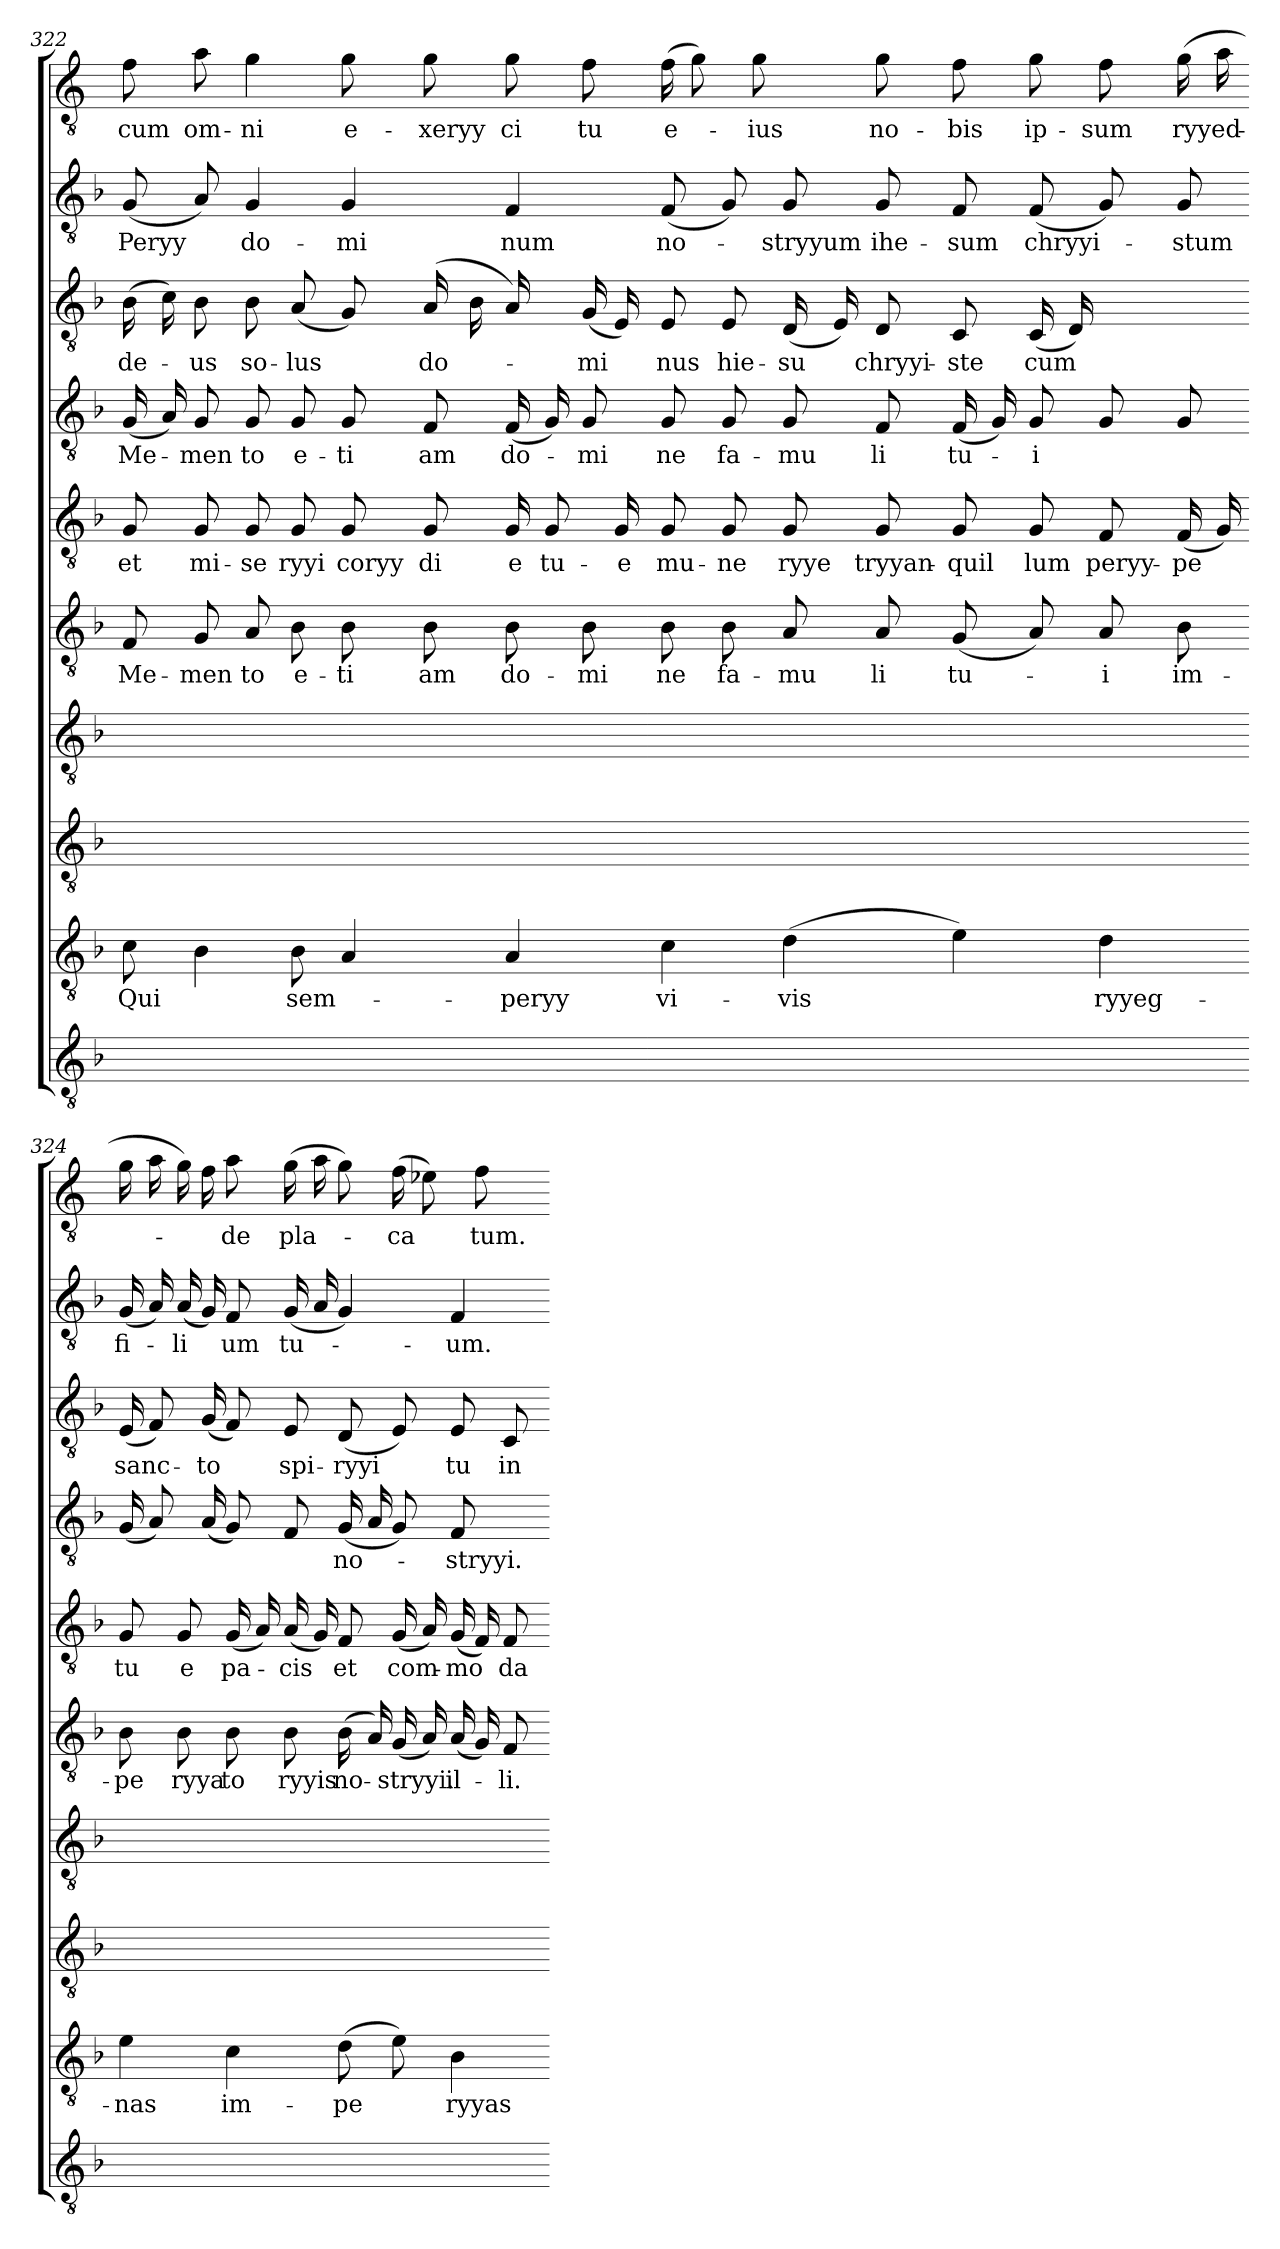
**kern	**kern	**text	**kern	**kern	**kern	**text	**kern	**text	**kern	**text	**kern	**text	**kern	**text	**kern	**text
*part10	*part9	*part9	*part8	*part7	*part6	*part6	*part5	*part5	*part4	*part4	*part3	*part3	*part2	*part2	*part1	*part1
*staff10	*staff9	*staff9	*staff8	*staff7	*staff6	*staff6	*staff5	*staff5	*staff4	*staff4	*staff3	*staff3	*staff2	*staff2	*staff1	*staff1
*clefGv2	*clefGv2	*	*clefGv2	*clefGv2	*clefGv2	*	*clefGv2	*	*clefGv2	*	*clefGv2	*	*clefGv2	*	*clefGv2	*
*k[b-]	*k[b-]	*	*k[b-]	*k[b-]	*k[b-]	*	*k[b-]	*	*k[b-]	*	*k[b-]	*	*k[b-]	*	*k[]	*
=322	=322	=322	=322	=322	=322	=322	=322	=322	=322	=322	=322	=322	=322	=322	=322	=322
1ryy	8c	Qui	1ryy	1ryy	8F	Me-	8G	et	(16G	Me-	(16B-	de-	(8G	Peryy	8f	cum
.	.	.	.	.	.	.	.	.	16A)	.	16c)	.	.	.	.	.
.	4B-	.	.	.	8G	men	8G	mi-	8G	men	8B-	-us	8A)	.	8a	om-
.	.	.	.	.	8A	-to	8G	se	8G	-to	8B-	so-	4G	do-	4g	-ni
.	8B-	sem-	.	.	8B-	e-	8G	ryyi	8G	e-	(8A	-lus	.	.	.	.
.	4A	.	.	.	8B-	ti	8G	coryy	8G	ti	8G)	.	4G	mi	8g	e-
.	.	.	.	.	8B-	-am	8G	di	8F	-am	(16A	do-	.	.	8g	xeryy
.	.	.	.	.	.	.	.	.	.	.	16B-	.	.	.	.	.
.	4A	-peryy	.	.	8B-	do-	16G	-e	(16F	do-	16A)	.	4F	-num	8g	ci
.	.	.	.	.	.	.	8G	tu-	16G)	.	16ryy	.	.	.	.	.
.	.	.	.	.	8B-	mi	.	.	8G	mi	(16G	mi	.	.	8f	-tu
.	.	.	.	.	.	.	16G	-e	.	.	16E)	.	.	.	.	.
=323-	=323-	=323-	=323-	=323-	=323-	=323-	=323-	=323-	=323-	=323-	=323-	=323-	=323-	=323-	=323-	=323-
1ryy	4c	vi-	1ryy	1ryy	8B-	-ne	8G	mu-	8G	-ne	8E	-nus	(8F	no-	(16f	e-
.	.	.	.	.	.	.	.	.	.	.	.	.	.	.	8g)	.
.	.	.	.	.	8B-	fa-	8G	ne	8G	fa-	8E	hie-	8G)	.	.	.
.	.	.	.	.	.	.	.	.	.	.	.	.	.	.	8g	-ius
.	(4d	-vis	.	.	8A	mu	8G	-ryye	8G	mu	(16D	-su	8G	-stryyum	.	.
.	.	.	.	.	.	.	.	.	.	.	16E)	.	.	.	16ryy	.
.	.	.	.	.	8A	-li	8G	tryyan-	8F	-li	8D	chryyi-	8G	ihe-	8g	no-
.	4e)	.	.	.	(8G	tu-	8G	quil	(16F	tu-	8C	-ste	8F	-sum	8f	-bis
.	.	.	.	.	.	.	.	.	16G)	.	.	.	.	.	.	.
.	.	.	.	.	8A)	.	8G	-lum	8G	-i	(16C	cum	(8F	chryyi-	8g	ip-
.	.	.	.	.	.	.	.	.	.	.	16D)	.	.	.	.	.
.	4d	ryyeg-	.	.	8A	-i	8F	peryy-	8G	.	4ryy	.	8G)	.	8f	-sum
.	.	.	.	.	8B-	im-	(16F	pe	8G	.	.	.	8G	-stum	(16g	ryyed-
.	.	.	.	.	.	.	16G)	.	.	.	.	.	.	.	16a	.
=324-	=324-	=324-	=324-	=324-	=324-	=324-	=324-	=324-	=324-	=324-	=324-	=324-	=324-	=324-	=324-	=324-
1ryy	4e	-nas	1ryy	1ryy	8B-	pe	8G	tu	(16G	.	(16E	sanc-	(16G	fi-	16g	.
.	.	.	.	.	.	.	.	.	8A)	.	8F)	.	16A)	.	16a	.
.	.	.	.	.	8B-	ryya	8G	-e	.	.	.	.	(16A	li	16g)	.
.	.	.	.	.	.	.	.	.	(16A	.	(16G	-to	16G)	.	16f	.
.	4c	im-	.	.	8B-	to	(16G	pa-	8G)	.	8F)	.	8F	-um	8a	-de
.	.	.	.	.	.	.	16A)	.	.	.	.	.	.	.	.	.
.	.	.	.	.	8B-	-ryyis	(16A	-cis	8F	.	8E	spi-	(16G	tu-	(16g	pla-
.	.	.	.	.	.	.	16G)	.	.	.	.	.	16A	.	16a	.
.	(8d	pe	.	.	(16B-	no-	8F	et	(16G	no-	(8D	ryyi	4G)	.	8g)	.
.	.	.	.	.	16A)	.	.	.	16A	.	.	.	.	.	.	.
.	8e)	.	.	.	(16G	-stryyi.	(16G	com-	8G)	.	8E)	.	.	.	(16f	ca
.	.	.	.	.	16A)	.	16A)	.	.	.	.	.	.	.	8e-)	.
.	4B-	-ryyas	.	.	(16A	il-	(16G	mo	8F	-stryyi.	8E	-tu	4F	-um.	.	.
.	.	.	.	.	16G)	.	16F)	.	.	.	.	.	.	.	8f	-tum.
.	.	.	.	.	8F	-li.	8F	-da	8ryy	.	8C	in	.	.	.	.
.	.	.	.	.	.	.	.	.	.	.	.	.	.	.	16ryy	.
=-	=-	=-	=-	=-	=-	=-	=-	=-	=-	=-	=-	=-	=-	=-	=-	=-
*-	*-	*-	*-	*-	*-	*-	*-	*-	*-	*-	*-	*-	*-	*-	*-	*-
